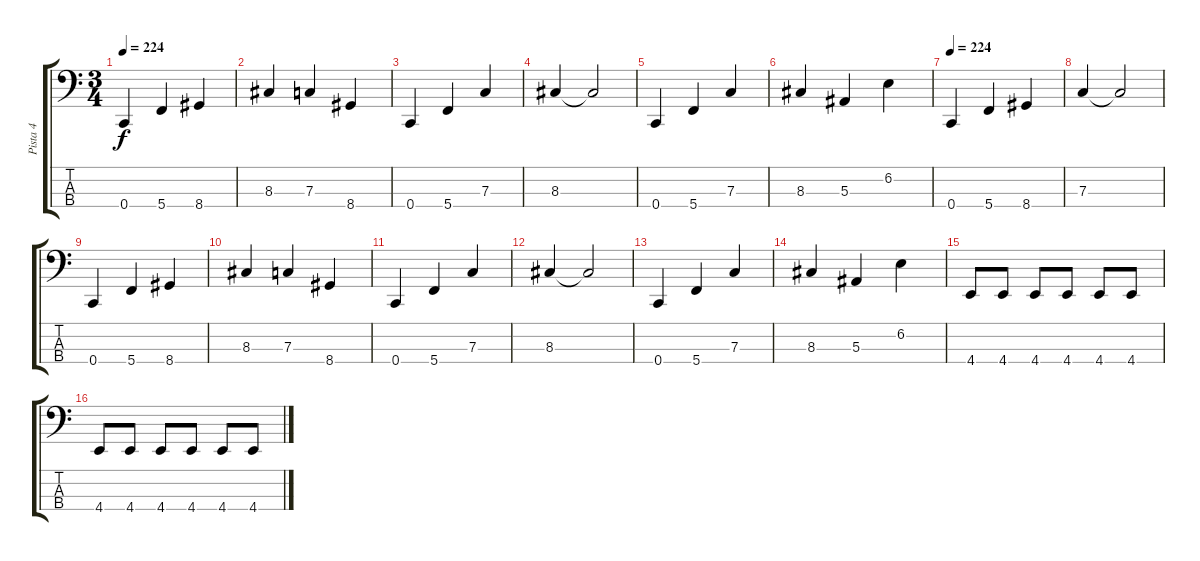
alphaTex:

\track ("Pista 4" "Pista 4") {instrument electricbassfinger}
\staff {score tabs}
\tuning (Eb2 Bb1 F1 C1) {hide}
\ts (3 4)
\tempo 224
\clef f4
\ks c
0.4.4{dy f} 5.4.4 8.4.4 |
8.3.4 7.3.4 8.4.4 |
0.4.4 5.4.4 7.3.4 |
8.3.4 8.3{t}.2 |
0.4.4 5.4.4 7.3.4 |
8.3.4 5.3.4 6.2.4 |
\tempo 224
0.4.4 5.4.4 8.4.4 |
7.3.4 7.3{t}.2 |
0.4.4 5.4.4 8.4.4 |
8.3.4 7.3.4 8.4.4 |
0.4.4 5.4.4 7.3.4 |
8.3.4 8.3{t}.2 |
0.4.4 5.4.4 7.3.4 |
8.3.4 5.3.4 6.2.4 |
4.4.8 4.4.8 4.4.8 4.4.8 4.4.8 4.4.8 |
4.4.8 4.4.8 4.4.8 4.4.8 4.4.8 4.4.8
